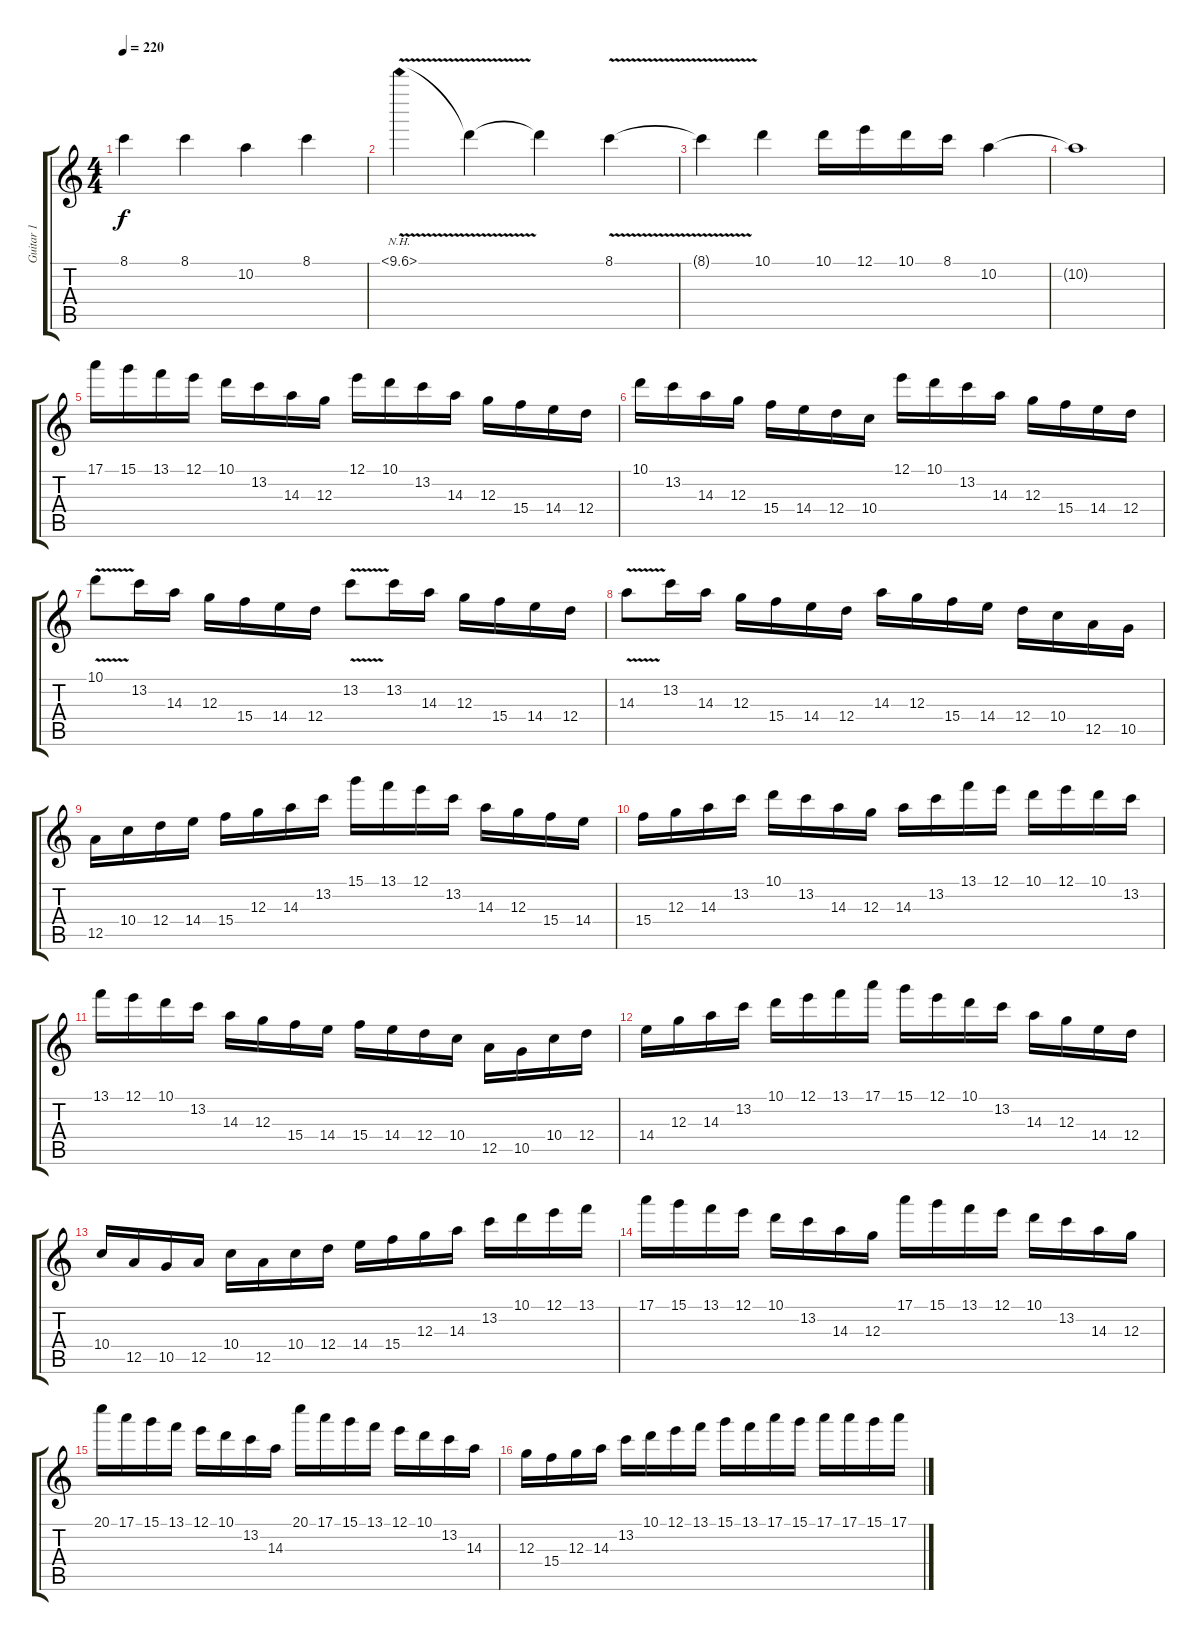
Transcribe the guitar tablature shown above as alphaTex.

\track ("Guitar 1" "Guitar 1") {instrument distortionguitar}
\staff {score tabs}
\tuning (E4 B3 G3 D3 A2 E2) {hide}
\ts (4 4)
\tempo 220
\clef g2
\ks c
8.1{t}.4{dy f} 8.1.4 10.2.4 8.1.4 |
10.1{nh v}.4 10.1{t}.4 10.1{t}.4 8.1{v}.4 |
8.1{t}.4 10.1.4 10.1.16 12.1.16 10.1.16 8.1.16 10.2.4 |
10.2{t}.1 |
17.1.16 15.1.16 13.1.16 12.1.16 10.1.16 13.2.16 14.3.16 12.3.16 12.1.16 10.1.16 13.2.16 14.3.16 12.3.16 15.4.16 14.4.16 12.4.16 |
10.1.16 13.2.16 14.3.16 12.3.16 15.4.16 14.4.16 12.4.16 10.4.16 12.1.16 10.1.16 13.2.16 14.3.16 12.3.16 15.4.16 14.4.16 12.4.16 |
10.1{v}.8 13.2.16 14.3.16 12.3.16 15.4.16 14.4.16 12.4.16 13.2{v}.8 13.2.16 14.3.16 12.3.16 15.4.16 14.4.16 12.4.16 |
14.3{v}.8 13.2.16 14.3.16 12.3.16 15.4.16 14.4.16 12.4.16 14.3.16 12.3.16 15.4.16 14.4.16 12.4.16 10.4.16 12.5.16 10.5.16 |
12.5.16 10.4.16 12.4.16 14.4.16 15.4.16 12.3.16 14.3.16 13.2.16 15.1.16 13.1.16 12.1.16 13.2.16 14.3.16 12.3.16 15.4.16 14.4.16 |
15.4.16 12.3.16 14.3.16 13.2.16 10.1.16 13.2.16 14.3.16 12.3.16 14.3.16 13.2.16 13.1.16 12.1.16 10.1.16 12.1.16 10.1.16 13.2.16 |
13.1.16 12.1.16 10.1.16 13.2.16 14.3.16 12.3.16 15.4.16 14.4.16 15.4.16 14.4.16 12.4.16 10.4.16 12.5.16 10.5.16 10.4.16 12.4.16 |
14.4.16 12.3.16 14.3.16 13.2.16 10.1.16 12.1.16 13.1.16 17.1.16 15.1.16 12.1.16 10.1.16 13.2.16 14.3.16 12.3.16 14.4.16 12.4.16 |
10.4.16 12.5.16 10.5.16 12.5.16 10.4.16 12.5.16 10.4.16 12.4.16 14.4.16 15.4.16 12.3.16 14.3.16 13.2.16 10.1.16 12.1.16 13.1.16 |
17.1.16 15.1.16 13.1.16 12.1.16 10.1.16 13.2.16 14.3.16 12.3.16 17.1.16 15.1.16 13.1.16 12.1.16 10.1.16 13.2.16 14.3.16 12.3.16 |
20.1.16 17.1.16 15.1.16 13.1.16 12.1.16 10.1.16 13.2.16 14.3.16 20.1.16 17.1.16 15.1.16 13.1.16 12.1.16 10.1.16 13.2.16 14.3.16 |
12.3.16 15.4.16 12.3.16 14.3.16 13.2.16 10.1.16 12.1.16 13.1.16 15.1.16 13.1.16 17.1.16 15.1.16 17.1.16 17.1.16 15.1.16 17.1.16
